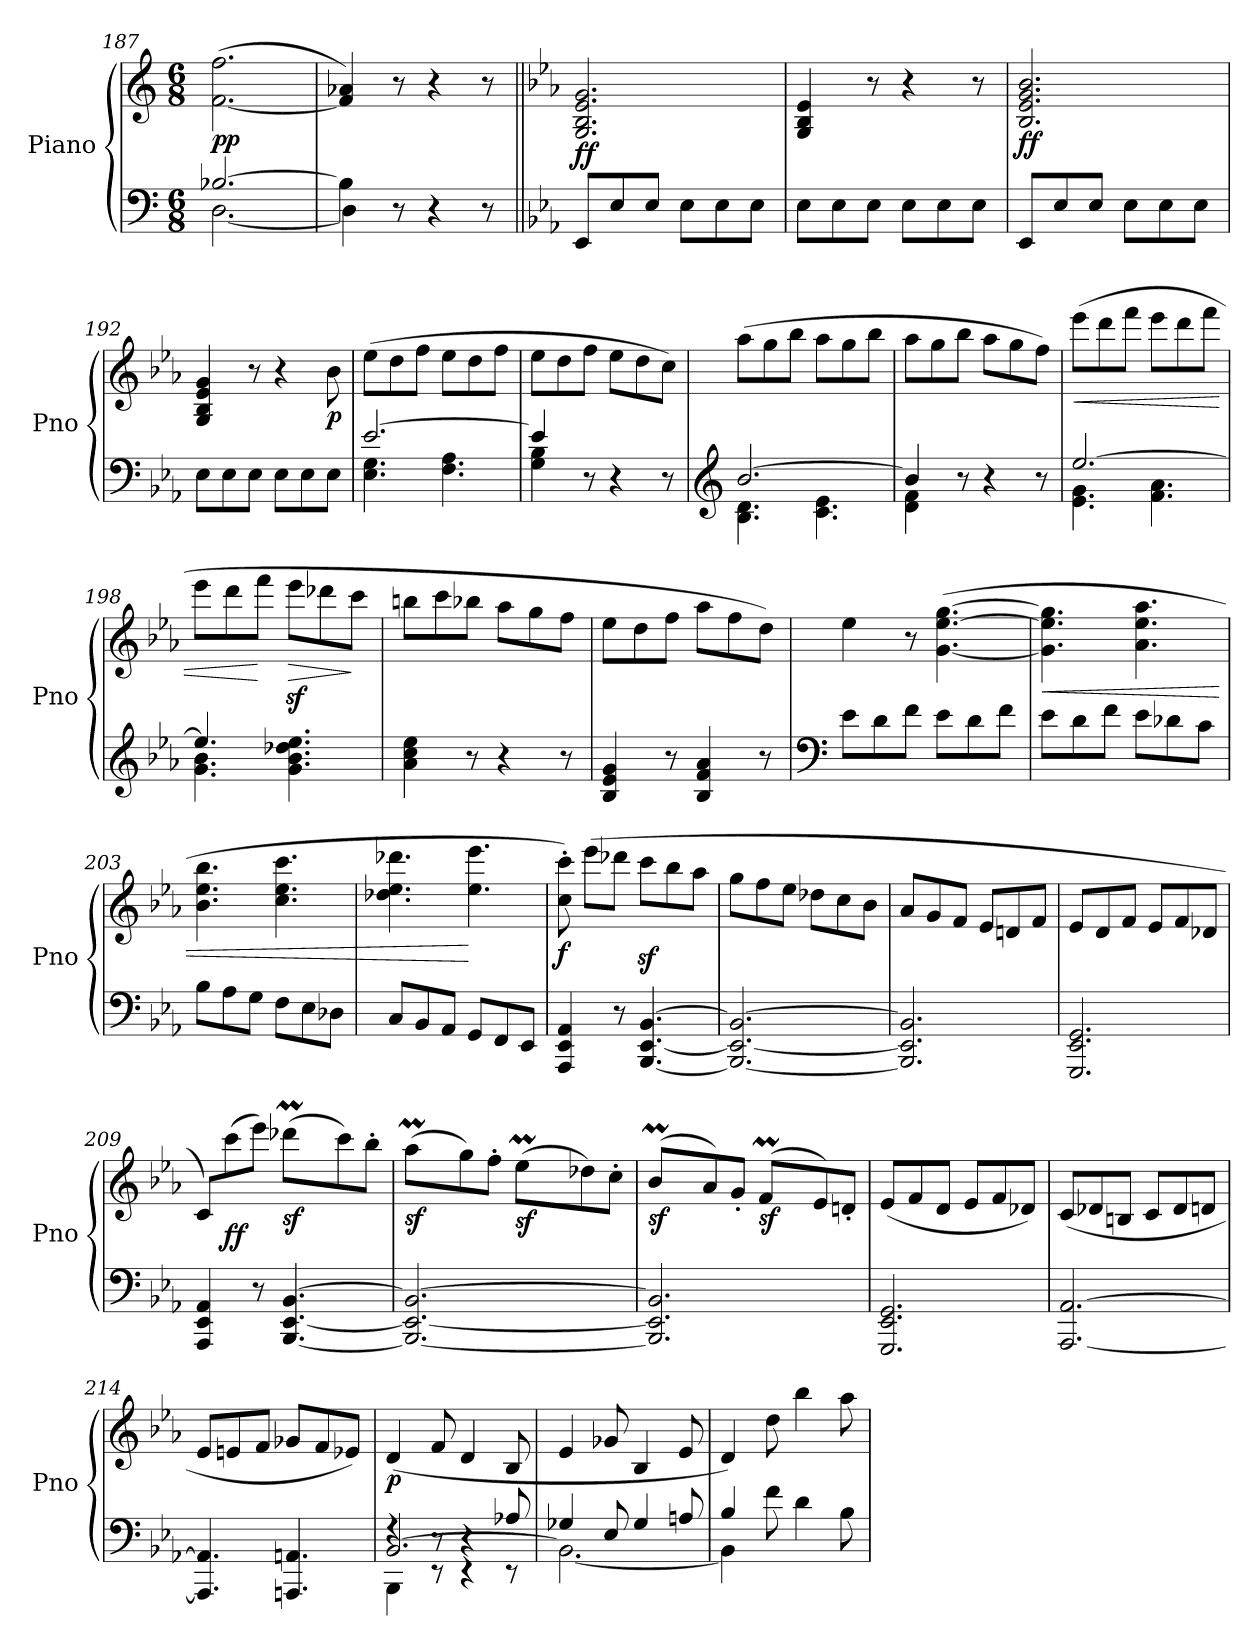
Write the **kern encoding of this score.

**kern	**kern	**dynam
*part1	*part1	*part1
*staff2	*staff1	*staff1/2
*I"Piano	*	*
*I'Pno	*	*
*clefF4	*clefG2	*
*k[]	*k[]	*
*M6/8	*M6/8	*
=187	=187	=187
*^	*	*
!	!	!	!LO:DY:b
[2.B-X/	[2.D\	(>[2.f\ 2.ff\	pp
=188	=188	=188	=188
4B-\]	4D\]	4f/] 4a-X/)	.
8r	2ryy	8r	.
4r	.	4r	.
8r	.	8r	.
*v	*v	*	*
!!LO:LB:g=z
=189||	=189||	=189||
*k[b-e-a-]	*k[b-e-a-]	*
!	!	!LO:DY:b
8EE-/L	2.G/ 2.B-/ 2.e-/ 2.g/	ff
8E-/	.	.
8E-/J	.	.
8E-\L	.	.
8E-\	.	.
8E-\J	.	.
=190	=190	=190
8E-\L	4G/ 4B-/ 4e-/	.
8E-\	.	.
8E-\J	8r	.
8E-\L	4r	.
8E-\	.	.
8E-\J	8r	.
=191	=191	=191
!	!	!LO:DY:b
8EE-/L	2.B-/ 2.e-/ 2.g/ 2.b-/	ff
8E-/	.	.
8E-/J	.	.
8E-\L	.	.
8E-\	.	.
8E-\J	.	.
=192	=192	=192
8E-\L	4G/ 4B-/ 4e-/ 4g/	.
8E-\	.	.
8E-\J	8r	.
8E-\L	4r	.
8E-\	.	.
!	!	!LO:DY:b
8E-\J	8b-\	p
=193	=193	=193
*^	*	*
[2.e-/	4.E-\ 4.G\	(8ee-\L	.
.	.	8dd\	.
.	.	8ff\J	.
.	4.F\ 4.A-\	8ee-\L	.
.	.	8dd\	.
.	.	8ff\J	.
=194	=194	=194	=194
4e-/]	4G\ 4B-\	8ee-\L	.
.	.	8dd\	.
8r	2ryy	8ff\J	.
4r	.	8ee-\L	.
.	.	8dd\	.
8r	.	8cc\J)	.
=195	=195	=195	=195
*clefG2	*	*	*
[2.b-/	4.B-\ 4.d\	(8aa-\L	.
.	.	8gg\	.
.	.	8bb-\J	.
.	4.c\ 4.e-\	8aa-\L	.
.	.	8gg\	.
.	.	8bb-\J	.
!!LO:LB:g=z
=196	=196	=196	=196
4b-/]	4d\ 4f\	8aa-\L	.
.	.	8gg\	.
8r	2ryy	8bb-\J	.
4r	.	8aa-\L	.
.	.	8gg\	.
8r	.	8ff\J)	.
=197	=197	=197	=197
!	!	!	!LO:HP:b
[2.ee-/	4.e-\ 4.g\	(8eee-\L	<
.	.	8ddd\	.
.	.	8fff\J	.
.	4.f\ 4.a-\	8eee-\L	.
.	.	8ddd\	.
.	.	8fff\J	.
=198	=198	=198	=198
4.ee-/]	4.g\ 4.b-\	8eee-\L	.
.	.	8ddd\	.
.	.	8fff\J	[
!	!	!	!LO:HP:b
4.g\ 4.b-\ 4.dd-X\ 4.ee-\	4.ryy	8eee-z<\L	>
.	.	8ddd-X\	.
.	.	8ccc\J	]
*v	*v	*	*
=199	=199	=199
4a-\ 4cc\ 4ee-\	8bbn\L	.
.	8ccc\	.
8r	8bb-X\J	.
4r	8aa-\L	.
.	8gg\	.
8r	8ff\J	.
=200	=200	=200
4B-/ 4e-/ 4g/	8ee-\L	.
.	8dd\	.
8r	8ff\J	.
4B-/ 4f/ 4a-/	8aa-\L	.
.	8ff\	.
8r	8dd\J)	.
=201	=201	=201
*clefF4	*	*
8e-\L	4ee-\	.
8d\	.	.
8f\J	8r	.
8e-\L	([4.g\ [4.ee-\ [4.gg\	.
8d\	.	.
8f\J	.	.
!!LO:LB:g=z
=202	=202	=202
!	!	!LO:HP:b
8e-\L	4.g\] 4.ee-\] 4.gg\]	<
8d\	.	.
8f\J	.	.
8e-\L	4.a-\ 4.ee-\ 4.aa-\	.
8d-X\	.	.
8c\J	.	.
=203	=203	=203
8B-\L	4.b-\ 4.ee-\ 4.bb-\	.
8A-\	.	.
8G\J	.	.
8F\L	4.cc\ 4.ee-\ 4.ccc\	.
8E-\	.	.
8D-X\J	.	.
=204	=204	=204
8C/L	4.dd-X\ 4.ee-\ 4.ddd-X\	.
8BB-/	.	.
8AA-/J	.	.
8GG/L	4.ee-\ 4.eee-\	[
8FF/	.	.
8EE-/J	.	.
=205	=205	=205
!	!	!LO:DY:b
4AAA-/ 4EE-/ 4AA-/	8cc\' 8ccc\')	f
.	(8eee-\L	.
8r	8ddd-X\J	.
[4.BBB-/ [4.EE-/ [4.BB-/	8cccz<\L	.
.	8bb-\	.
.	8aa-\J	.
=206	=206	=206
2.BBB-/_ 2.EE-/_ 2.BB-/_	8gg\L	.
.	8ff\	.
.	8ee-\J	.
.	8dd-X\L	.
.	8cc\	.
.	8b-\J	.
=207	=207	=207
2.BBB-/] 2.EE-/] 2.BB-/]	8a-/L	.
.	8g/	.
.	8f/J	.
.	8e-/L	.
.	8dn/	.
.	8f/J	.
!!LO:LB:g=z
=208	=208	=208
2.GGG/ 2.EE-/ 2.GG/	8e-/L	.
.	8d/	.
.	8f/J	.
.	8e-/L	.
.	8f/	.
.	8d-X/J	.
=209	=209	=209
*	*^	*
4AAA-/ 4EE-/ 4AA-/	8c/L)	4.ryy	.
!	!	!	!LO:DY:b
.	(>8ccc\	.	ff
8r	8eee-\J)	.	.
*	*	*Xtuplet	*
!	!	!	!LO:DY:b
[4.BBB-/ [4.EE-/ [4.BB-/	(>8ddd-XM\L	24ddd-yy	sf
.	.	24eee-yy	.
.	.	24ddd-yy	.
.	8ccc\)	4ryy	.
.	8bb-'\J	.	.
=210	=210	=210	=210
!	!	!	!LO:DY:b
2.BBB-/_ 2.EE-/_ 2.BB-/_	(>8aa-M\L	24aa-yy	sf
.	.	24bb-yy	.
.	.	24aa-yy	.
.	8gg\)	4ryy	.
.	8ff'\J	.	.
!	!	!	!LO:DY:b
.	(>8ee-M\L	24ee-yy	sf
.	.	24ffyy	.
.	.	24ee-yy	.
.	8dd-X\)	4ryy	.
.	8cc'\J	.	.
=211	=211	=211	=211
!	!	!	!LO:DY:b
2.BBB-/] 2.EE-/] 2.BB-/]	(8b-M/L	24b-yy	sf
.	.	24ccyy	.
.	.	24b-yy	.
.	8a-/)	4ryy	.
.	8g'/J	.	.
!	!	!	!LO:DY:b
.	(8fM/L	24fyy	sf
.	.	24gyy	.
.	.	24fyy	.
.	8e-/)	4ryy	.
.	8dn'/J	.	.
*	*v	*v	*
=212	=212	=212
2.GGG/ 2.EE-/ 2.GG/	(8e-/L	.
.	8f/	.
.	8d/J	.
.	8e-/L	.
.	8f/	.
.	8d-X/J)	.
!!LO:PB:g=z
=213	=213	=213
[2.AAA-/ [2.AA-/	(8c/L	.
.	8d-X/	.
.	8Bn/J	.
.	8c/L	.
.	8d-/	.
.	8dn/J	.
=214	=214	=214
4.AAA-/] 4.AA-/]	8e-/L	.
.	8en/	.
.	8f/J	.
4.AAAn/ 4.AAn/	8g-X/L	.
.	8f/	.
.	8e-X/J)	.
=215	=215	=215
*^	*	*
*	*^	*	*
!	!	!	!	!LO:DY:b
4rF	4BBB-\	[2.BB-/	(4d/	p
8r	8rEE	.	8f/	.
4r	4rEE	.	4d/	.
8A-X/	8rEE	.	8B-/	.
*	*v	*v	*	*
=216	=216	=216	=216
4G-X/	2.BB-\_	4e-/	.
8E-/	.	8g-X/	.
4G-/	.	4B-/	.
8An/	.	8e-/	.
=217	=217	=217	=217
4B-/	4BB-\]	4d/)	.
8f\	2ryy	8dd\	.
4d\	.	4bb-\	.
8B-\	.	8aa-\	.
*v	*v	*	*
=	=	=
*-	*-	*-
